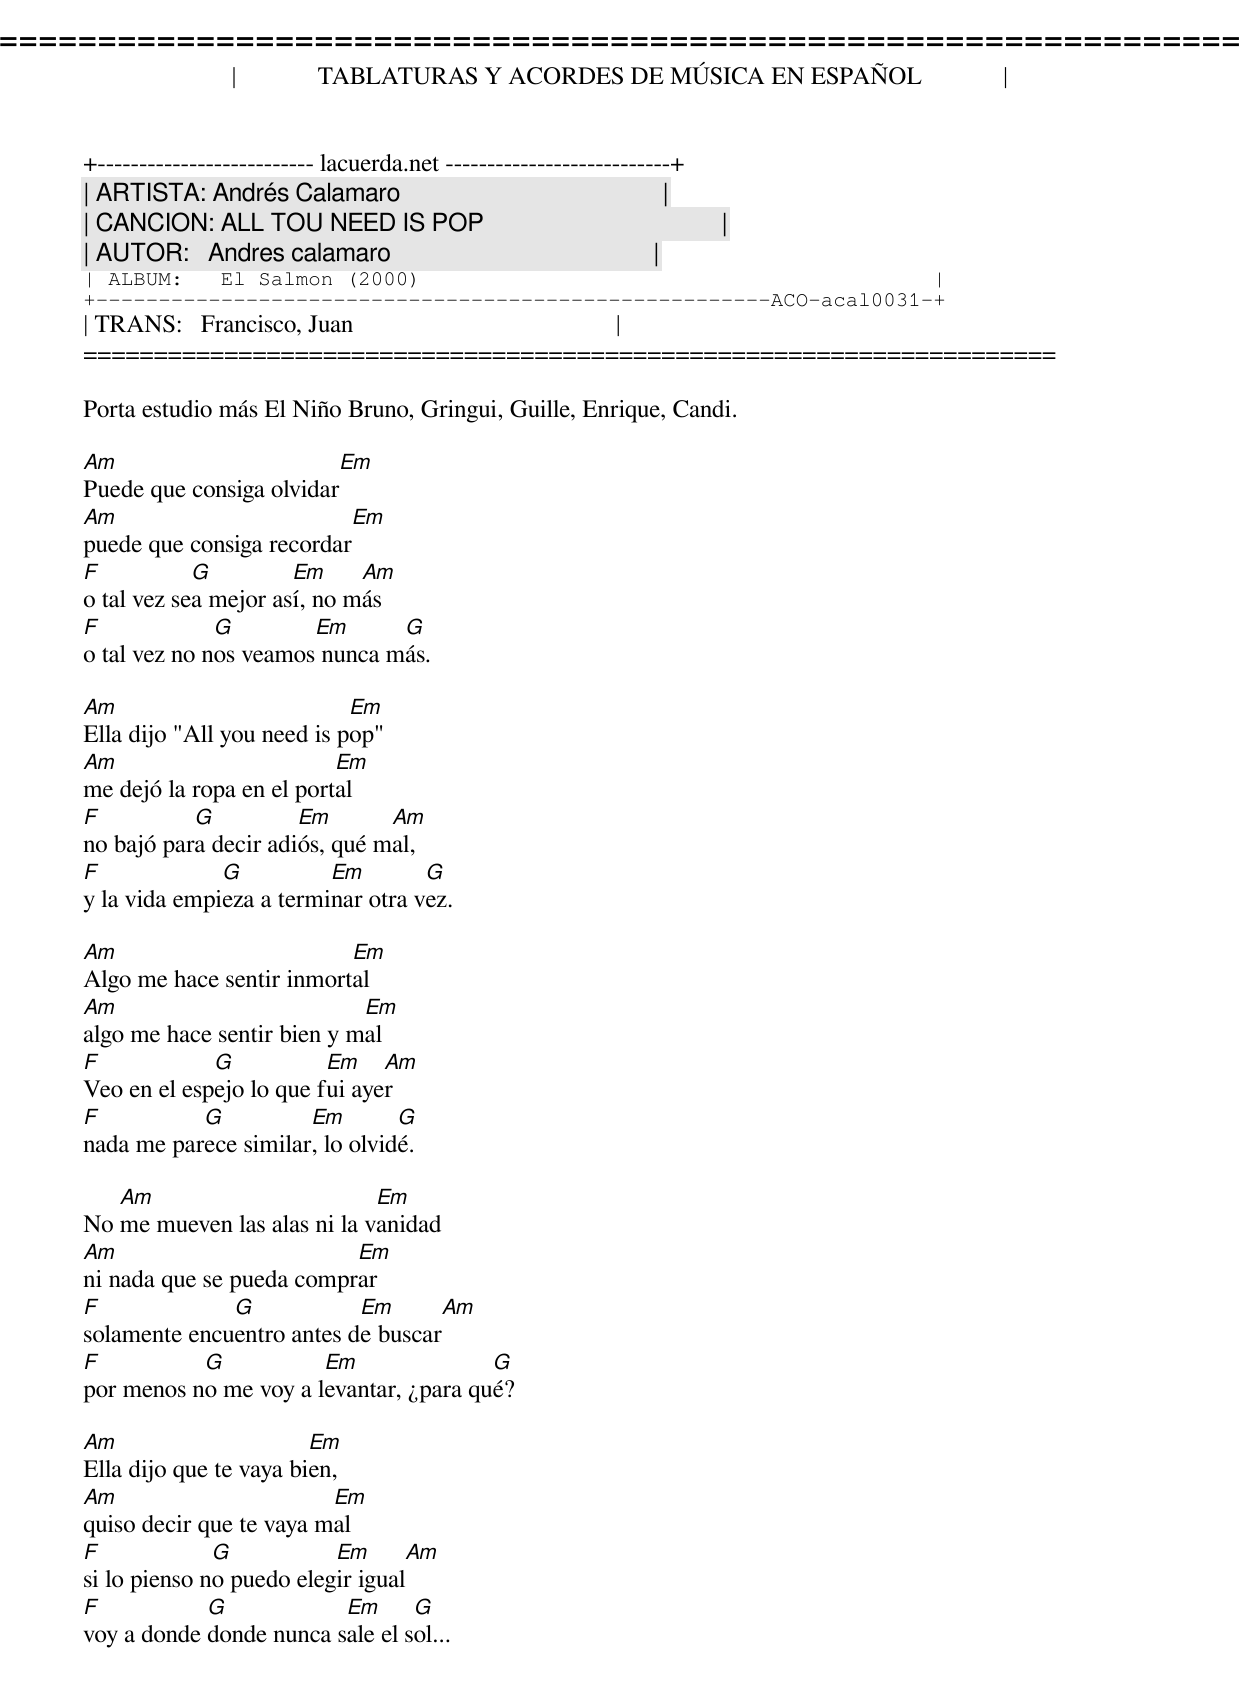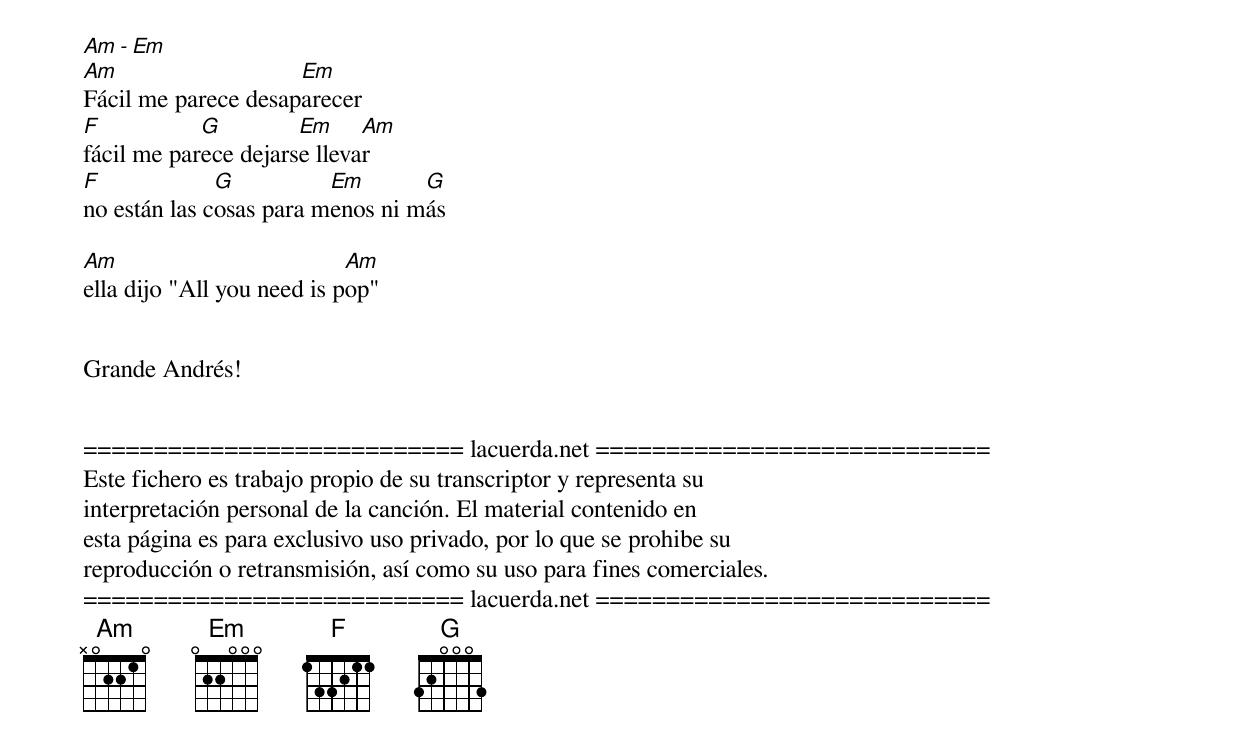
=====================================================================
|             TABLATURAS Y ACORDES DE MÚSICA EN ESPAÑOL             |
+-------------------------- lacuerda.net ---------------------------+
| ARTISTA: Andrés Calamaro                                          |
| CANCION: ALL TOU NEED IS POP                                      |
| AUTOR:   Andres calamaro                                          |
| ALBUM:   El Salmon (2000)                                         |
+------------------------------------------------------ACO-acal0031-+
| TRANS:   Francisco, Juan                                          |
=====================================================================

Porta estudio más El Niño Bruno, Gringui, Guille, Enrique, Candi.

Am                       Em
Puede que consiga olvidar
Am                        Em
puede que consiga recordar
F           G         Em     Am
o tal vez sea mejor así, no más
F             G        Em      G
o tal vez no nos veamos nunca más.

Am                          Em
Ella dijo "All you need is pop"
Am                        Em
me dejó la ropa en el portal
F          G          Em       Am
no bajó para decir adiós, qué mal,
F             G          Em        G
y la vida empieza a terminar otra vez.

Am                        Em
Algo me hace sentir inmortal
Am                          Em
algo me hace sentir bien y mal
F            G           Em    Am
Veo en el espejo lo que fui ayer
F          G          Em        G
nada me parece similar, lo olvidé.

   Am                        Em
No me mueven las alas ni la vanidad
Am                        Em
ni nada que se pueda comprar
F             G            Em       Am
solamente encuentro antes de buscar
F          G           Em               G
por menos no me voy a levantar, ¿para qué?

Am                      Em
Ella dijo que te vaya bien,
Am                       Em
quiso decir que te vaya mal
F             G           Em      Am
si lo pienso no puedo elegir igual
F           G            Em      G
voy a donde donde nunca sale el sol...

Am  -  Em
Am                   Em
Fácil me parece desaparecer
F           G         Em     Am
fácil me parece dejarse llevar
F             G          Em       G
no están las cosas para menos ni más

Am                          Am
ella dijo "All you need is pop"


Grande Andrés!


=========================== lacuerda.net ============================
Este fichero es trabajo propio de su transcriptor y representa su
interpretación personal de la canción. El material contenido en
esta página es para exclusivo uso privado, por lo que se prohibe su
reproducción o retransmisión, así como su uso para fines comerciales.
=========================== lacuerda.net ============================
